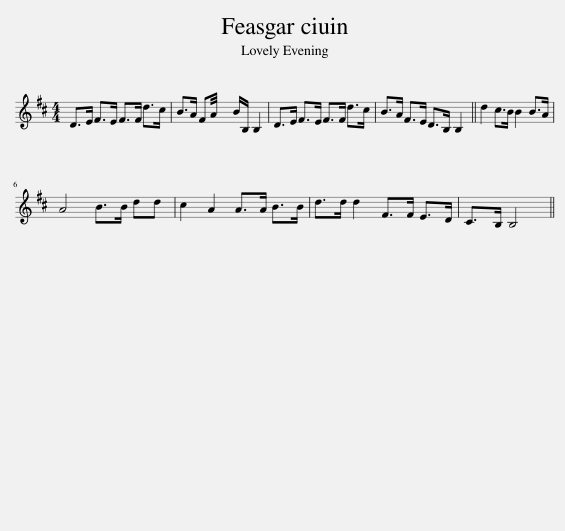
X:1
L:1/8
M:4/4
I:linebreak $
K:D
V:1 treble
V:1
 D>E F>E F>F d>c | B>A FA/4 x2 B/B,/ B,2 | D>E F>E F>F d>c | B>A F>E D>B, B,2 || d2 c>B B2 B>A |$ %5
 A4 B>B dd | c2 A2 A>A B>B | d>d d2 F>F E>D | C>B, B,4 || %9
